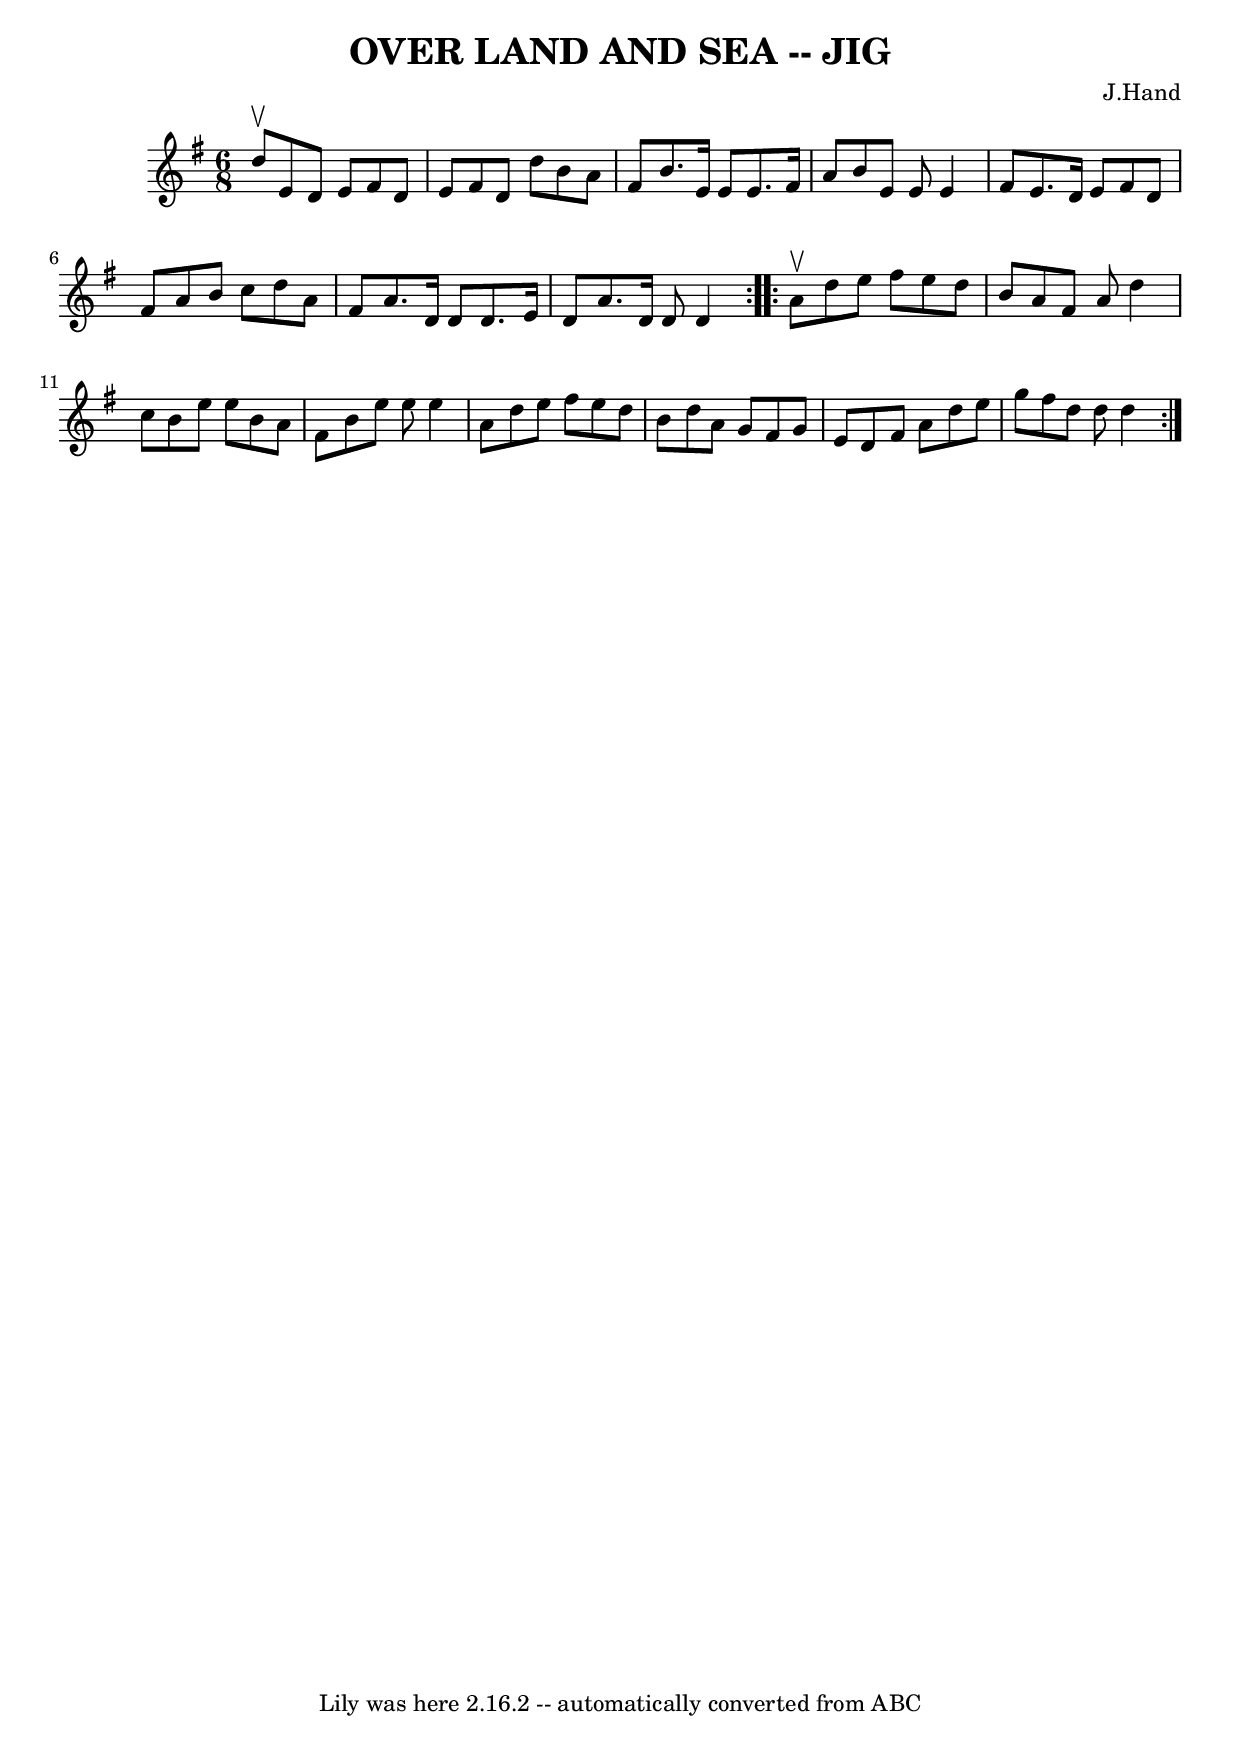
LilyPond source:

\version "2.7.40"
\include "Mammoth.ily"
\header {
	book = "Ryan's Mammoth Collection of Fiddle Tunes"
	composer = "J.Hand"
	crossRefNumber = "1"
	footnotes = ""
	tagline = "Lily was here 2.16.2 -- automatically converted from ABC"
	title = "OVER LAND AND SEA -- JIG"
}
voicedefault =  {
\set Score.defaultBarType = "empty"

\repeat volta 2 {
\time 6/8 \key d \mixolydian d''8^\upbow       |
 e'8 d'8 e'8  
 fis'8 d'8 e'8    |
 fis'8 d'8 d''8 b'8 a'8 fis'8 
   |
 b'8. e'16 e'8 e'8. fis'16 a'8    |
 b'8    
e'8 e'8 e'4 fis'8        |
 e'8. d'16 e'8 fis'8    
d'8 fis'8    |
 a'8 b'8 c''8 d''8 a'8 fis'8    
|
 a'8. d'16 d'8 d'8. e'16 d'8    |
 a'8.    
d'16 d'8 d'4    }     \repeat volta 2 { a'8^\upbow       |
   
d''8 e''8 fis''8 e''8 d''8 b'8    |
 a'8 fis'8 a'8 
 d''4 c''8    |
 b'8 e''8 e''8 b'8 a'8 fis'8    
|
 b'8 e''8 e''8 e''4 a'8        |
 d''8 e''8    
fis''8 e''8 d''8 b'8    |
 d''8 a'8 g'8 fis'8 g'8  
 e'8    |
 d'8 fis'8 a'8 d''8 e''8 g''8    |
   
fis''8 d''8 d''8 d''4    }   
}

\score{
    <<

	\context Staff="default"
	{
	    \voicedefault 
	}

    >>
	\layout {
	}
	\midi {}
}
